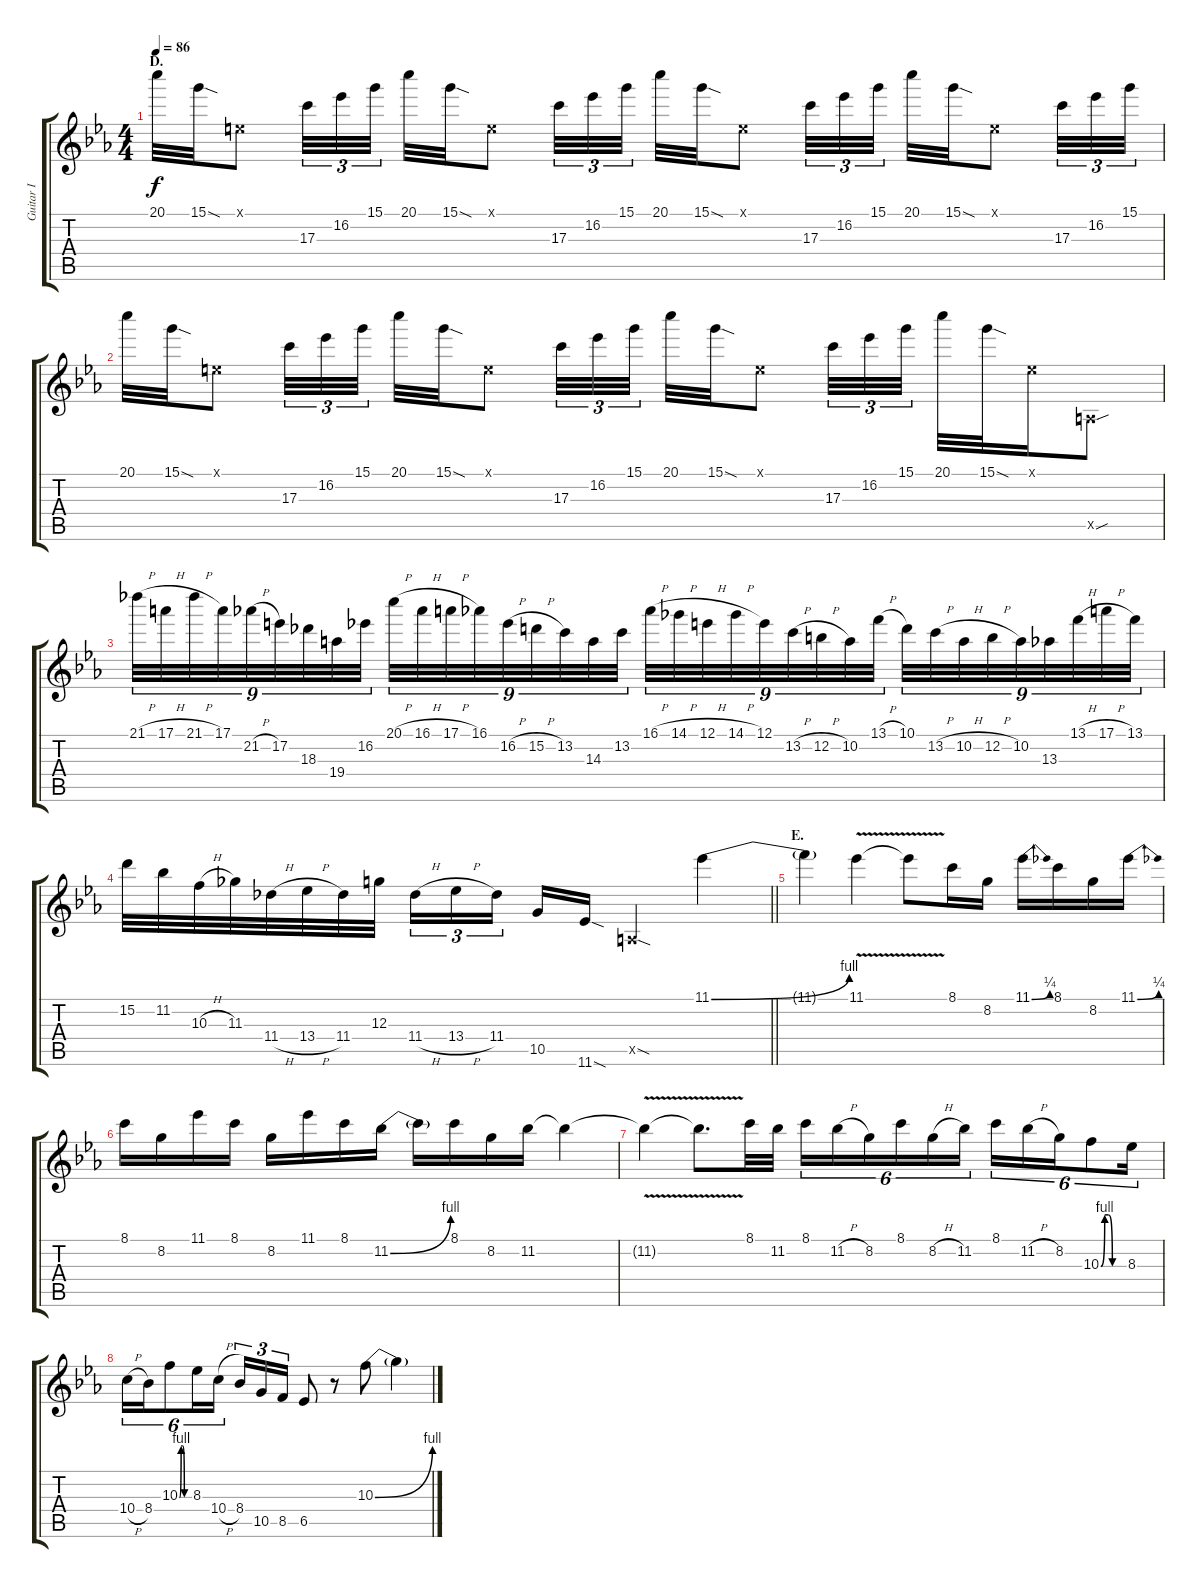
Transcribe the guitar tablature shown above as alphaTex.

\track ("Guitar I" "Guitar I") {instrument distortionguitar}
\staff {score tabs}
\tuning (E4 B3 G3 D3 A2 E2) {hide}
\ts (4 4)
\section ("" "D.")
\tempo 86
\clef g2
\ks eb
20.1.32{dy f} 15.1{sod}.32 0.1{x}.8 17.3.32{tu (3 2)} 16.2.32{tu (3 2)} 15.1.32{tu (3 2)} 20.1.32 15.1{sod}.32 0.1{x}.8 17.3.32{tu (3 2)} 16.2.32{tu (3 2)} 15.1.32{tu (3 2)} 20.1.32 15.1{sod}.32 0.1{x}.8 17.3.32{tu (3 2)} 16.2.32{tu (3 2)} 15.1.32{tu (3 2)} 20.1.32 15.1{sod}.32 0.1{x}.8 17.3.32{tu (3 2)} 16.2.32{tu (3 2)} 15.1.32{tu (3 2)} |
20.1.32 15.1{sod}.32 0.1{x}.8 17.3.32{tu (3 2)} 16.2.32{tu (3 2)} 15.1.32{tu (3 2)} 20.1.32 15.1{sod}.32 0.1{x}.8 17.3.32{tu (3 2)} 16.2.32{tu (3 2)} 15.1.32{tu (3 2)} 20.1.32 15.1{sod}.32 0.1{x}.8 17.3.32{tu (3 2)} 16.2.32{tu (3 2)} 15.1.32{tu (3 2)} 20.1.32 15.1{sod}.32 0.1{x}.16 0.5{sou x}.8 |
21.1{h}.32{tu (9 8)} 17.1{h}.32{tu (9 8)} 21.1{h}.32{tu (9 8)} 17.1.32{tu (9 8)} 21.2{h}.32{tu (9 8)} 17.2.32{tu (9 8)} 18.3.32{tu (9 8)} 19.4.32{tu (9 8)} 16.2.32{tu (9 8)} 20.1{h}.32{tu (9 8)} 16.1{h}.32{tu (9 8)} 17.1{h}.32{tu (9 8)} 16.1.32{tu (9 8)} 16.2{h}.32{tu (9 8)} 15.2{h}.32{tu (9 8)} 13.2.32{tu (9 8)} 14.3.32{tu (9 8)} 13.2.32{tu (9 8)} 16.1{h}.32{tu (9 8)} 14.1{h}.32{tu (9 8)} 12.1{h}.32{tu (9 8)} 14.1{h}.32{tu (9 8)} 12.1.32{tu (9 8)} 13.2{h}.32{tu (9 8)} 12.2{h}.32{tu (9 8)} 10.2.32{tu (9 8)} 13.1{h}.32{tu (9 8)} 10.1.32{tu (9 8)} 13.2{h}.32{tu (9 8)} 10.2{h}.32{tu (9 8)} 12.2{h}.32{tu (9 8)} 10.2.32{tu (9 8)} 13.3.32{tu (9 8)} 13.1{h}.32{tu (9 8)} 17.1{h}.32{tu (9 8)} 13.1.32{tu (9 8)} |
\barLineRight lightlight
15.2.32 11.2.32 10.3{h}.32 11.3.32 11.4{h}.32 13.4{h}.32 11.4.32 12.3.32 11.4{h}.16{tu (3 2)} 13.4{h}.16{tu (3 2)} 11.4.16{tu (3 2)} 10.5.16 11.6{sod}.16 0.5{sod x}.4 11.1{be (bend 0 0 60 4)}.4 |
\section ("" "E.")
11.1{t}.4 11.1{v}.4 11.1{t}.8 8.1.16 8.2.16 11.1{be (bend 0 0 60 1)}.16 8.1.16 8.2.16 11.1{be (bend 0 0 60 1)}.16 |
8.1.16 8.2.16 11.1.16 8.1.16 8.2.16 11.1.16 8.1.16 11.2{be (bend 0 0 60 4)}.16 11.2{t}.16 8.1.16 8.2.16 11.2.16 11.2{t}.4 |
11.2{v t}.4 11.2{t}.8{d} 8.1.32 11.2.32 8.1.16{tu (6 4)} 11.2{h}.16{tu (6 4)} 8.2.16{tu (6 4)} 8.1.16{tu (6 4)} 8.2{h}.16{tu (6 4)} 11.2.16{tu (6 4)} 8.1.16{tu (6 4)} 11.2{h}.16{tu (6 4)} 8.2.16{tu (6 4)} 10.3{be (custom 0 0 10 4 20 4 30 0 60 0)}.8{tu (6 4)} 8.3.16{tu (6 4)} |
10.4{h}.16{tu (6 4)} 8.4.16{tu (6 4)} 10.3{be (custom 0 0 10 4 20 4 30 0 60 0)}.8{tu (6 4)} 8.3.16{tu (6 4)} 10.4{h}.16{tu (6 4)} 8.4.16{tu (3 2)} 10.5.16{tu (3 2)} 8.5.16{tu (3 2)} 6.5.8 r.8 10.3{be (bend 0 0 60 4)}.8 10.3{t}.4
